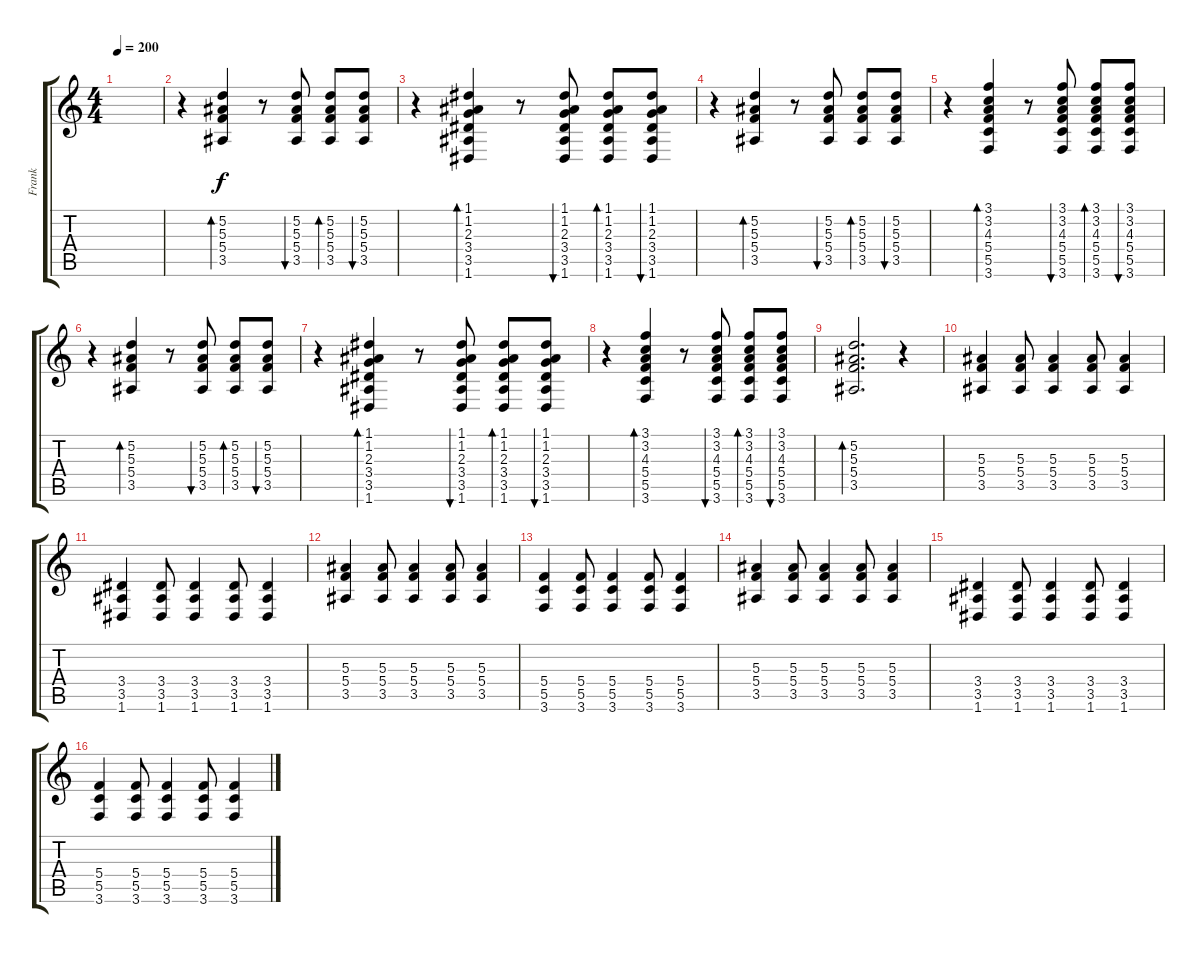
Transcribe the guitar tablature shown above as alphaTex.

\track ("Frank" "Frank") {instrument electricguitarclean}
\staff {score tabs}
\tuning (D4 A3 F3 C3 G2 D2) {hide}
\ts (4 4)
\tempo 200
\clef g2
\ks c
|
r.4{volume 9 instrument acousticguitarsteel} (5.2 5.3 5.4 3.5).4{bd 60} r.8 (5.2 5.3 5.4 3.5).8{bu 60} (5.2 5.3 5.4 3.5).8{bd 60} (5.2 5.3 5.4 3.5).8{bu 60} |
r.4 (1.1 1.2 2.3 3.4 3.5 1.6).4{bd 60} r.8 (1.1 1.2 2.3 3.4 3.5 1.6).8{bu 60} (1.1 1.2 2.3 3.4 3.5 1.6).8{bd 60} (1.1 1.2 2.3 3.4 3.5 1.6).8{bu 60} |
r.4 (5.2 5.3 5.4 3.5).4{bd 60} r.8 (5.2 5.3 5.4 3.5).8{bu 60} (5.2 5.3 5.4 3.5).8{bd 60} (5.2 5.3 5.4 3.5).8{bu 60} |
r.4 (3.1 3.2 4.3 5.4 5.5 3.6).4{bd 60} r.8 (3.1 3.2 4.3 5.4 5.5 3.6).8{bu 60} (3.1 3.2 4.3 5.4 5.5 3.6).8{bd 60} (3.1 3.2 4.3 5.4 5.5 3.6).8{bu 60} |
r.4 (5.2 5.3 5.4 3.5).4{bd 60} r.8 (5.2 5.3 5.4 3.5).8{bu 60} (5.2 5.3 5.4 3.5).8{bd 60} (5.2 5.3 5.4 3.5).8{bu 60} |
r.4 (1.1 1.2 2.3 3.4 3.5 1.6).4{bd 60} r.8 (1.1 1.2 2.3 3.4 3.5 1.6).8{bu 60} (1.1 1.2 2.3 3.4 3.5 1.6).8{bd 60} (1.1 1.2 2.3 3.4 3.5 1.6).8{bu 60} |
r.4 (3.1 3.2 4.3 5.4 5.5 3.6).4{bd 60} r.8 (3.1 3.2 4.3 5.4 5.5 3.6).8{bu 60} (3.1 3.2 4.3 5.4 5.5 3.6).8{bd 60} (3.1 3.2 4.3 5.4 5.5 3.6).8{bu 60} |
(5.2 5.3 5.4 3.5).2{d bd 60} r.4 |
(5.3 5.4 3.5).4{volume 12 instrument distortionguitar} (5.3 5.4 3.5).8 (5.3 5.4 3.5).4 (5.3 5.4 3.5).8 (5.3 5.4 3.5).4 |
(3.4 3.5 1.6).4 (3.4 3.5 1.6).8 (3.4 3.5 1.6).4 (3.4 3.5 1.6).8 (3.4 3.5 1.6).4 |
(5.3 5.4 3.5).4 (5.3 5.4 3.5).8 (5.3 5.4 3.5).4 (5.3 5.4 3.5).8 (5.3 5.4 3.5).4 |
(5.4 5.5 3.6).4 (5.4 5.5 3.6).8 (5.4 5.5 3.6).4 (5.4 5.5 3.6).8 (5.4 5.5 3.6).4 |
(5.3 5.4 3.5).4 (5.3 5.4 3.5).8 (5.3 5.4 3.5).4 (5.3 5.4 3.5).8 (5.3 5.4 3.5).4 |
(3.4 3.5 1.6).4 (3.4 3.5 1.6).8 (3.4 3.5 1.6).4 (3.4 3.5 1.6).8 (3.4 3.5 1.6).4 |
(5.4 5.5 3.6).4 (5.4 5.5 3.6).8 (5.4 5.5 3.6).4 (5.4 5.5 3.6).8 (5.4 5.5 3.6).4
